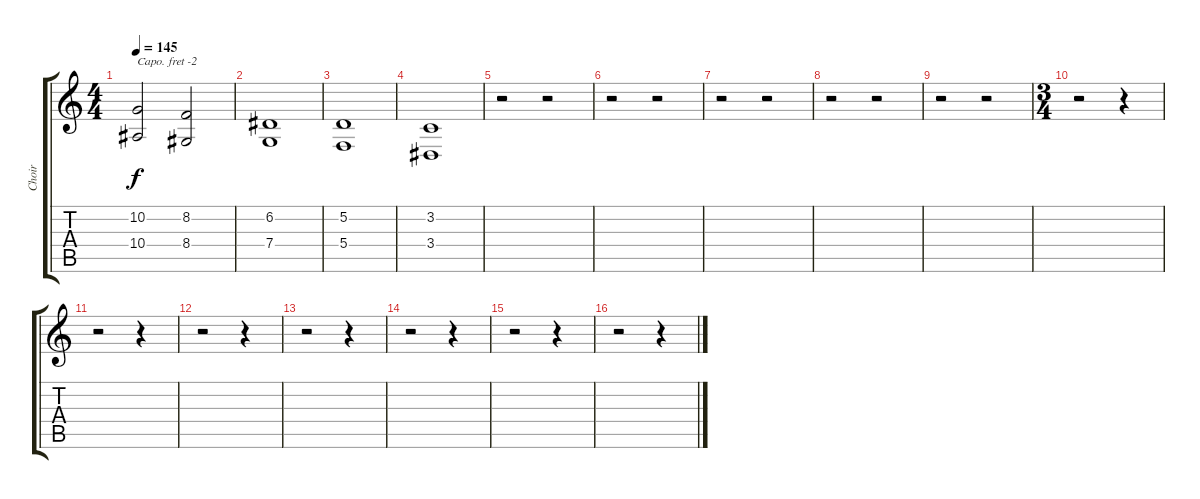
\track ("Choir" "Choir") {instrument choiraahs}
\staff {score tabs}
\capo -2
\tuning (E4 B3 G3 D3 A2 D2) {hide}
\ts (4 4)
\tempo 145
\clef g2
\ks c
(10.2 10.4).2{dy f} (8.2 8.4).2 |
(6.2 7.4).1 |
(5.2 5.4).1 |
(3.2 3.4).1 |
r.2 r.2 |
r.2 r.2 |
r.2 r.2 |
r.2 r.2 |
r.2 r.2 |
\ts (3 4)
r.2 r.4 |
r.2 r.4 |
r.2 r.4 |
r.2 r.4 |
r.2 r.4 |
r.2 r.4 |
r.2 r.4
